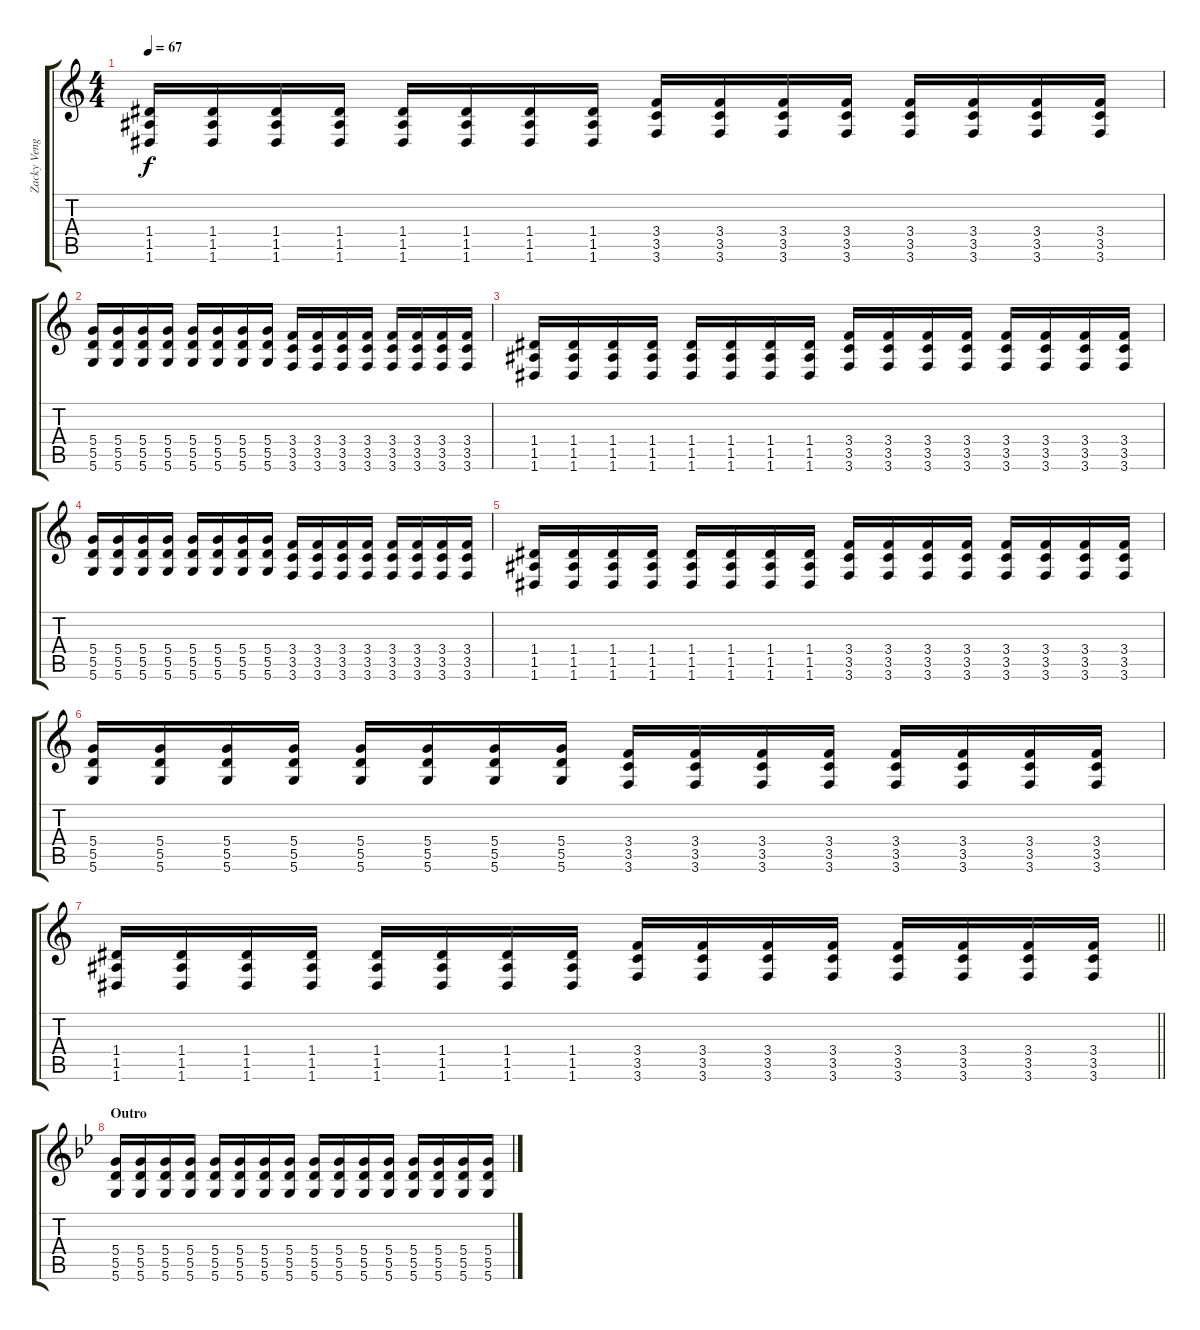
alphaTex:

\track ("Zacky Vengence" "Zacky Veng") {instrument distortionguitar}
\staff {score tabs}
\tuning (E4 B3 G3 D3 A2 D2) {hide}
\ts (4 4)
\tempo 67
\clef g2
\ks c
(1.4 1.5 1.6).16{dy f} (1.4 1.5 1.6).16 (1.4 1.5 1.6).16 (1.4 1.5 1.6).16 (1.4 1.5 1.6).16 (1.4 1.5 1.6).16 (1.4 1.5 1.6).16 (1.4 1.5 1.6).16 (3.4 3.5 3.6).16 (3.4 3.5 3.6).16 (3.4 3.5 3.6).16 (3.4 3.5 3.6).16 (3.4 3.5 3.6).16 (3.4 3.5 3.6).16 (3.4 3.5 3.6).16 (3.4 3.5 3.6).16 |
(5.4 5.5 5.6).16 (5.4 5.5 5.6).16 (5.4 5.5 5.6).16 (5.4 5.5 5.6).16 (5.4 5.5 5.6).16 (5.4 5.5 5.6).16 (5.4 5.5 5.6).16 (5.4 5.5 5.6).16 (3.4 3.5 3.6).16 (3.4 3.5 3.6).16 (3.4 3.5 3.6).16 (3.4 3.5 3.6).16 (3.4 3.5 3.6).16 (3.4 3.5 3.6).16 (3.4 3.5 3.6).16 (3.4 3.5 3.6).16 |
(1.4 1.5 1.6).16 (1.4 1.5 1.6).16 (1.4 1.5 1.6).16 (1.4 1.5 1.6).16 (1.4 1.5 1.6).16 (1.4 1.5 1.6).16 (1.4 1.5 1.6).16 (1.4 1.5 1.6).16 (3.4 3.5 3.6).16 (3.4 3.5 3.6).16 (3.4 3.5 3.6).16 (3.4 3.5 3.6).16 (3.4 3.5 3.6).16 (3.4 3.5 3.6).16 (3.4 3.5 3.6).16 (3.4 3.5 3.6).16 |
(5.4 5.5 5.6).16 (5.4 5.5 5.6).16 (5.4 5.5 5.6).16 (5.4 5.5 5.6).16 (5.4 5.5 5.6).16 (5.4 5.5 5.6).16 (5.4 5.5 5.6).16 (5.4 5.5 5.6).16 (3.4 3.5 3.6).16 (3.4 3.5 3.6).16 (3.4 3.5 3.6).16 (3.4 3.5 3.6).16 (3.4 3.5 3.6).16 (3.4 3.5 3.6).16 (3.4 3.5 3.6).16 (3.4 3.5 3.6).16 |
(1.4 1.5 1.6).16 (1.4 1.5 1.6).16 (1.4 1.5 1.6).16 (1.4 1.5 1.6).16 (1.4 1.5 1.6).16 (1.4 1.5 1.6).16 (1.4 1.5 1.6).16 (1.4 1.5 1.6).16 (3.4 3.5 3.6).16 (3.4 3.5 3.6).16 (3.4 3.5 3.6).16 (3.4 3.5 3.6).16 (3.4 3.5 3.6).16 (3.4 3.5 3.6).16 (3.4 3.5 3.6).16 (3.4 3.5 3.6).16 |
(5.4 5.5 5.6).16 (5.4 5.5 5.6).16 (5.4 5.5 5.6).16 (5.4 5.5 5.6).16 (5.4 5.5 5.6).16 (5.4 5.5 5.6).16 (5.4 5.5 5.6).16 (5.4 5.5 5.6).16 (3.4 3.5 3.6).16 (3.4 3.5 3.6).16 (3.4 3.5 3.6).16 (3.4 3.5 3.6).16 (3.4 3.5 3.6).16 (3.4 3.5 3.6).16 (3.4 3.5 3.6).16 (3.4 3.5 3.6).16 |
\barLineRight lightlight
(1.4 1.5 1.6).16 (1.4 1.5 1.6).16 (1.4 1.5 1.6).16 (1.4 1.5 1.6).16 (1.4 1.5 1.6).16 (1.4 1.5 1.6).16 (1.4 1.5 1.6).16 (1.4 1.5 1.6).16 (3.4 3.5 3.6).16 (3.4 3.5 3.6).16 (3.4 3.5 3.6).16 (3.4 3.5 3.6).16 (3.4 3.5 3.6).16 (3.4 3.5 3.6).16 (3.4 3.5 3.6).16 (3.4 3.5 3.6).16 |
\section ("" "Outro")
\ks bb
(5.4 5.5 5.6).16 (5.4 5.5 5.6).16 (5.4 5.5 5.6).16 (5.4 5.5 5.6).16 (5.4 5.5 5.6).16 (5.4 5.5 5.6).16 (5.4 5.5 5.6).16 (5.4 5.5 5.6).16 (5.4 5.5 5.6).16 (5.4 5.5 5.6).16 (5.4 5.5 5.6).16 (5.4 5.5 5.6).16 (5.4 5.5 5.6).16 (5.4 5.5 5.6).16 (5.4 5.5 5.6).16 (5.4 5.5 5.6).16
